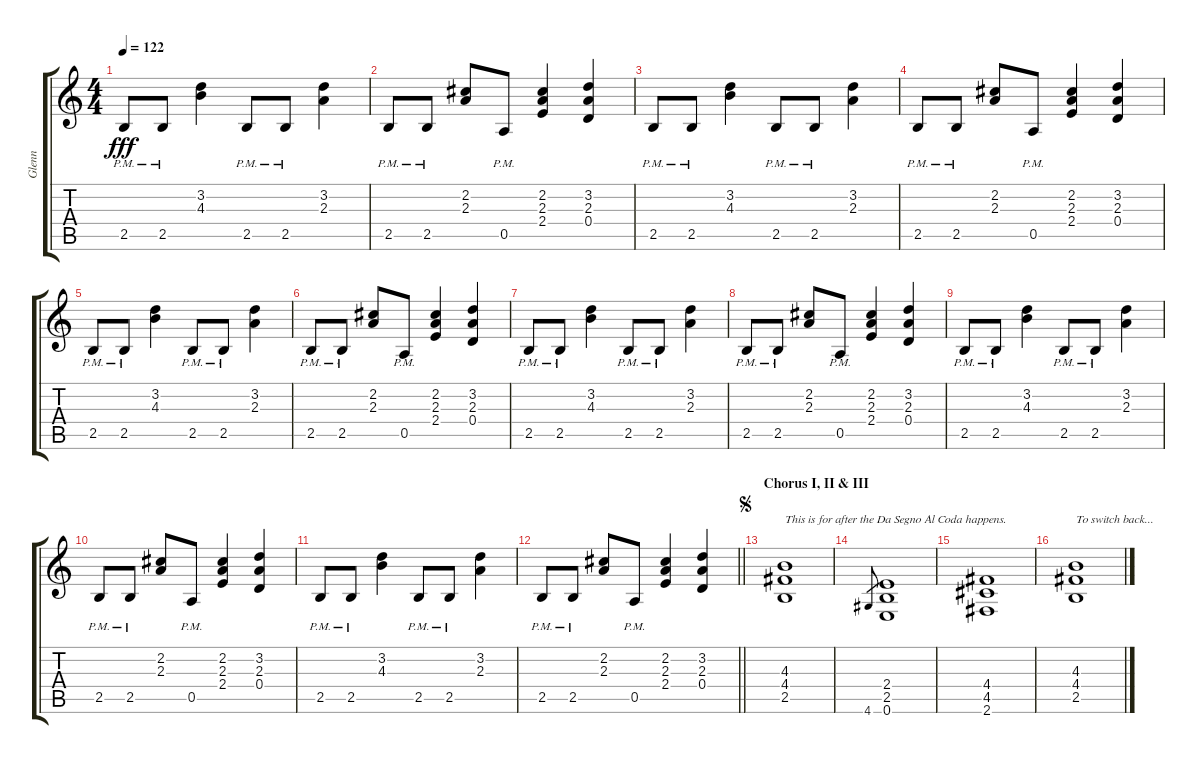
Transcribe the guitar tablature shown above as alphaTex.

\track ("Glenn" "Glenn") {instrument electricguitarclean}
\staff {score tabs}
\tuning (E4 B3 G3 D3 A2 E2) {hide}
\ts (4 4)
\tempo 122
\clef g2
\ks c
2.5{pm}.8{dy fff} 2.5{pm}.8 (3.2 4.3).4 2.5{pm}.8 2.5{pm}.8 (3.2 2.3).4 |
2.5{pm}.8 2.5{pm}.8 (2.2 2.3).8 0.5{pm}.8 (2.2 2.3 2.4).4 (3.2 2.3 0.4).4 |
2.5{pm}.8 2.5{pm}.8 (3.2 4.3).4 2.5{pm}.8 2.5{pm}.8 (3.2 2.3).4 |
2.5{pm}.8 2.5{pm}.8 (2.2 2.3).8 0.5{pm}.8 (2.2 2.3 2.4).4 (3.2 2.3 0.4).4 |
2.5{pm}.8 2.5{pm}.8 (3.2 4.3).4 2.5{pm}.8 2.5{pm}.8 (3.2 2.3).4 |
2.5{pm}.8 2.5{pm}.8 (2.2 2.3).8 0.5{pm}.8 (2.2 2.3 2.4).4 (3.2 2.3 0.4).4 |
2.5{pm}.8 2.5{pm}.8 (3.2 4.3).4 2.5{pm}.8 2.5{pm}.8 (3.2 2.3).4 |
2.5{pm}.8 2.5{pm}.8 (2.2 2.3).8 0.5{pm}.8 (2.2 2.3 2.4).4 (3.2 2.3 0.4).4 |
2.5{pm}.8 2.5{pm}.8 (3.2 4.3).4 2.5{pm}.8 2.5{pm}.8 (3.2 2.3).4 |
2.5{pm}.8 2.5{pm}.8 (2.2 2.3).8 0.5{pm}.8 (2.2 2.3 2.4).4 (3.2 2.3 0.4).4 |
2.5{pm}.8 2.5{pm}.8 (3.2 4.3).4 2.5{pm}.8 2.5{pm}.8 (3.2 2.3).4 |
\barLineRight lightlight
2.5{pm}.8 2.5{pm}.8 (2.2 2.3).8 0.5{pm}.8 (2.2 2.3 2.4).4 (3.2 2.3 0.4).4 |
\section ("" "Chorus I, II & III")
\jump segno
(4.3 4.4 2.5).1{txt "This is for after the Da Segno Al Coda happens." instrument electricguitarjazz} |
4.6.8{gr} (2.4 2.5 0.6).1 |
(4.4 4.5 2.6).1 |
(4.3 4.4 2.5).1{txt "To switch back..."}
